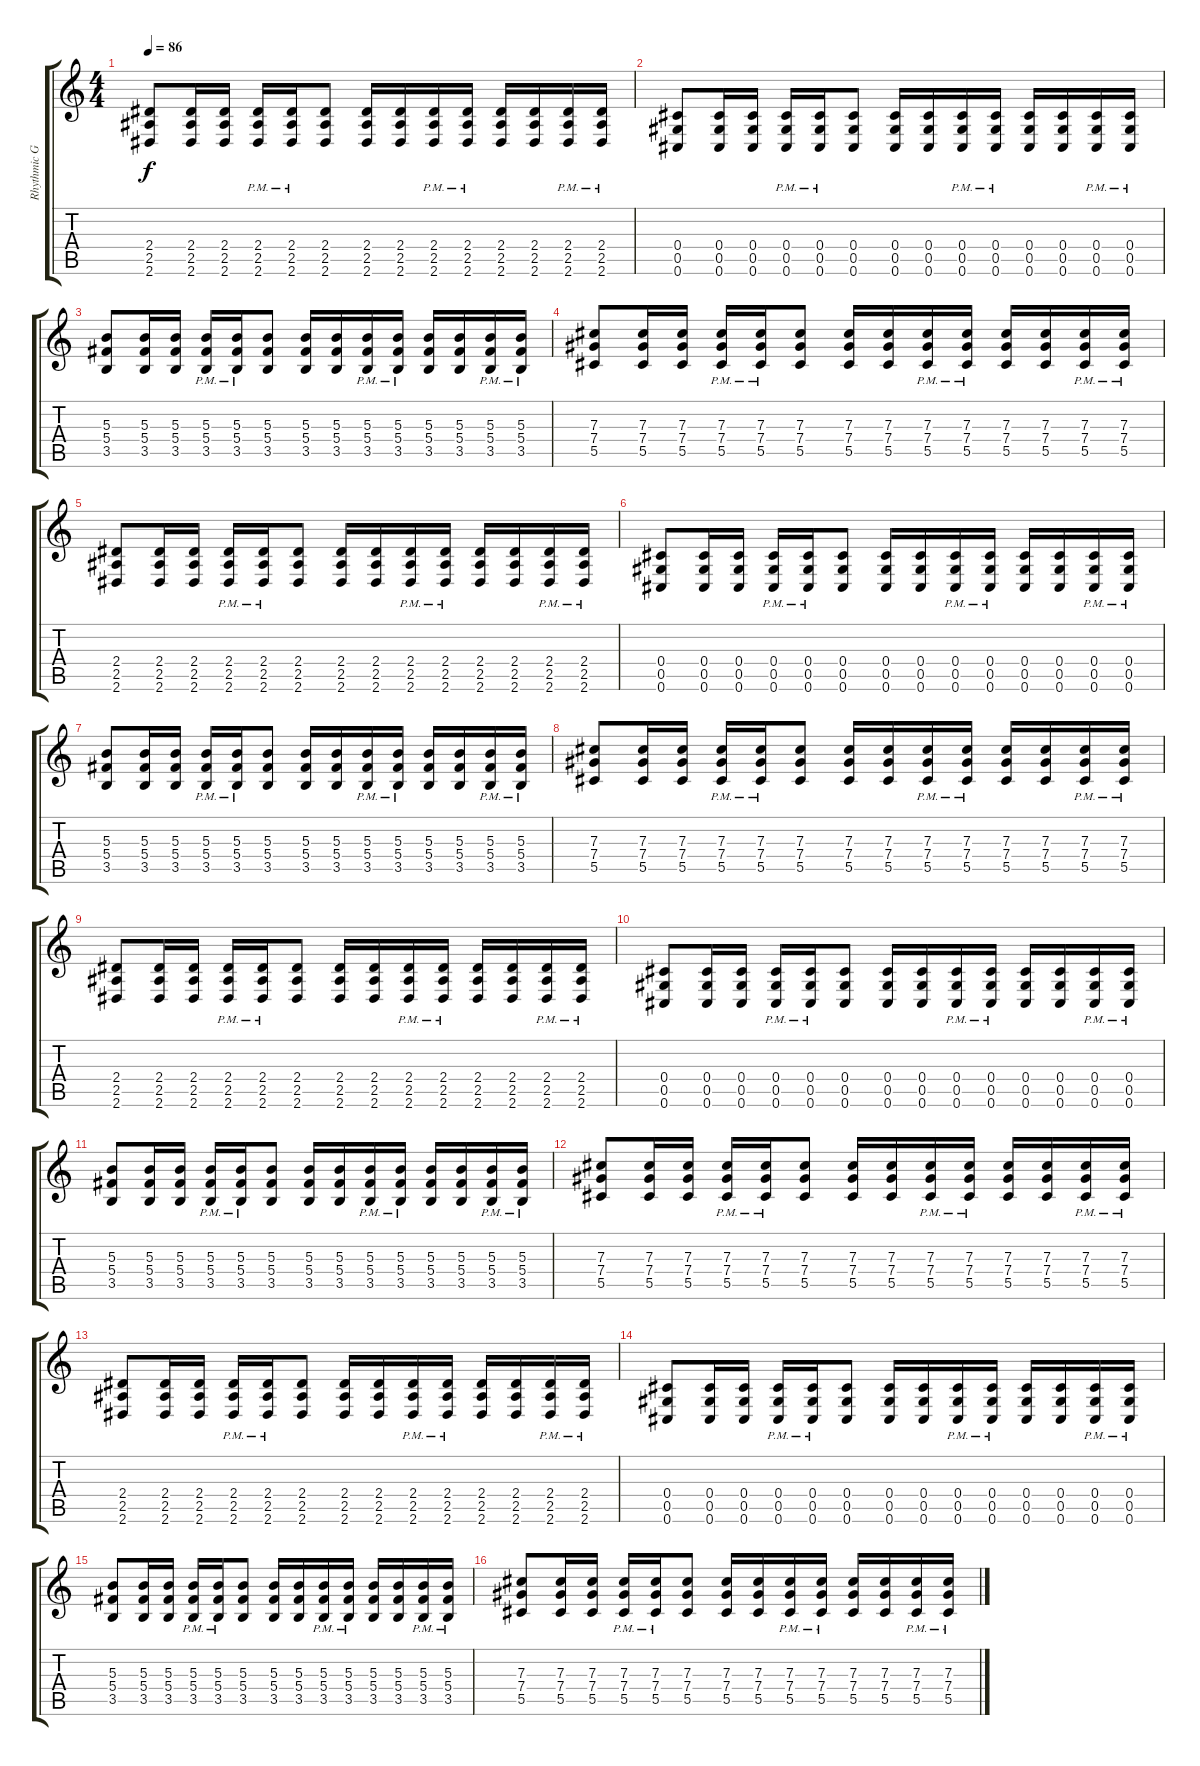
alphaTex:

\track ("Rhythmic Guitar" "Rhythmic G") {instrument distortionguitar}
\staff {score tabs}
\tuning (Eb4 Bb3 Gb3 Db3 Ab2 Db2) {hide}
\ts (4 4)
\tempo 86
\clef g2
\ks c
(2.4 2.5 2.6).8{dy f} (2.4 2.5 2.6).16 (2.4 2.5 2.6).16 (2.4{pm} 2.5{pm} 2.6{pm}).16 (2.4{pm} 2.5{pm} 2.6{pm}).16 (2.4 2.5 2.6).8 (2.4 2.5 2.6).16 (2.4 2.5 2.6).16 (2.4{pm} 2.5{pm} 2.6{pm}).16 (2.4{pm} 2.5{pm} 2.6{pm}).16 (2.4 2.5 2.6).16 (2.4 2.5 2.6).16 (2.4{pm} 2.5{pm} 2.6{pm}).16 (2.4{pm} 2.5{pm} 2.6{pm}).16 |
(0.4 0.5 0.6).8 (0.4 0.5 0.6).16 (0.4 0.5 0.6).16 (0.4{pm} 0.5{pm} 0.6{pm}).16 (0.4{pm} 0.5{pm} 0.6{pm}).16 (0.4 0.5 0.6).8 (0.4 0.5 0.6).16 (0.4 0.5 0.6).16 (0.4{pm} 0.5{pm} 0.6{pm}).16 (0.4{pm} 0.5{pm} 0.6{pm}).16 (0.4 0.5 0.6).16 (0.4 0.5 0.6).16 (0.4{pm} 0.5{pm} 0.6{pm}).16 (0.4{pm} 0.5{pm} 0.6{pm}).16 |
(5.3 5.4 3.5).8 (5.3 5.4 3.5).16 (5.3 5.4 3.5).16 (5.3{pm} 5.4{pm} 3.5{pm}).16 (5.3{pm} 5.4{pm} 3.5{pm}).16 (5.3 5.4 3.5).8 (5.3 5.4 3.5).16 (5.3 5.4 3.5).16 (5.3{pm} 5.4{pm} 3.5{pm}).16 (5.3{pm} 5.4{pm} 3.5{pm}).16 (5.3 5.4 3.5).16 (5.3 5.4 3.5).16 (5.3{pm} 5.4{pm} 3.5{pm}).16 (5.3{pm} 5.4{pm} 3.5{pm}).16 |
(7.3 7.4 5.5).8 (7.3 7.4 5.5).16 (7.3 7.4 5.5).16 (7.3{pm} 7.4{pm} 5.5{pm}).16 (7.3{pm} 7.4{pm} 5.5{pm}).16 (7.3 7.4 5.5).8 (7.3 7.4 5.5).16 (7.3 7.4 5.5).16 (7.3{pm} 7.4{pm} 5.5{pm}).16 (7.3{pm} 7.4{pm} 5.5{pm}).16 (7.3 7.4 5.5).16 (7.3 7.4 5.5).16 (7.3{pm} 7.4{pm} 5.5{pm}).16 (7.3{pm} 7.4{pm} 5.5{pm}).16 |
(2.4 2.5 2.6).8 (2.4 2.5 2.6).16 (2.4 2.5 2.6).16 (2.4{pm} 2.5{pm} 2.6{pm}).16 (2.4{pm} 2.5{pm} 2.6{pm}).16 (2.4 2.5 2.6).8 (2.4 2.5 2.6).16 (2.4 2.5 2.6).16 (2.4{pm} 2.5{pm} 2.6{pm}).16 (2.4{pm} 2.5{pm} 2.6{pm}).16 (2.4 2.5 2.6).16 (2.4 2.5 2.6).16 (2.4{pm} 2.5{pm} 2.6{pm}).16 (2.4{pm} 2.5{pm} 2.6{pm}).16 |
(0.4 0.5 0.6).8 (0.4 0.5 0.6).16 (0.4 0.5 0.6).16 (0.4{pm} 0.5{pm} 0.6{pm}).16 (0.4{pm} 0.5{pm} 0.6{pm}).16 (0.4 0.5 0.6).8 (0.4 0.5 0.6).16 (0.4 0.5 0.6).16 (0.4{pm} 0.5{pm} 0.6{pm}).16 (0.4{pm} 0.5{pm} 0.6{pm}).16 (0.4 0.5 0.6).16 (0.4 0.5 0.6).16 (0.4{pm} 0.5{pm} 0.6{pm}).16 (0.4{pm} 0.5{pm} 0.6{pm}).16 |
(5.3 5.4 3.5).8 (5.3 5.4 3.5).16 (5.3 5.4 3.5).16 (5.3{pm} 5.4{pm} 3.5{pm}).16 (5.3{pm} 5.4{pm} 3.5{pm}).16 (5.3 5.4 3.5).8 (5.3 5.4 3.5).16 (5.3 5.4 3.5).16 (5.3{pm} 5.4{pm} 3.5{pm}).16 (5.3{pm} 5.4{pm} 3.5{pm}).16 (5.3 5.4 3.5).16 (5.3 5.4 3.5).16 (5.3{pm} 5.4{pm} 3.5{pm}).16 (5.3{pm} 5.4{pm} 3.5{pm}).16 |
(7.3 7.4 5.5).8 (7.3 7.4 5.5).16 (7.3 7.4 5.5).16 (7.3{pm} 7.4{pm} 5.5{pm}).16 (7.3{pm} 7.4{pm} 5.5{pm}).16 (7.3 7.4 5.5).8 (7.3 7.4 5.5).16 (7.3 7.4 5.5).16 (7.3{pm} 7.4{pm} 5.5{pm}).16 (7.3{pm} 7.4{pm} 5.5{pm}).16 (7.3 7.4 5.5).16 (7.3 7.4 5.5).16 (7.3{pm} 7.4{pm} 5.5{pm}).16 (7.3{pm} 7.4{pm} 5.5{pm}).16 |
(2.4 2.5 2.6).8 (2.4 2.5 2.6).16 (2.4 2.5 2.6).16 (2.4{pm} 2.5{pm} 2.6{pm}).16 (2.4{pm} 2.5{pm} 2.6{pm}).16 (2.4 2.5 2.6).8 (2.4 2.5 2.6).16 (2.4 2.5 2.6).16 (2.4{pm} 2.5{pm} 2.6{pm}).16 (2.4{pm} 2.5{pm} 2.6{pm}).16 (2.4 2.5 2.6).16 (2.4 2.5 2.6).16 (2.4{pm} 2.5{pm} 2.6{pm}).16 (2.4{pm} 2.5{pm} 2.6{pm}).16 |
(0.4 0.5 0.6).8 (0.4 0.5 0.6).16 (0.4 0.5 0.6).16 (0.4{pm} 0.5{pm} 0.6{pm}).16 (0.4{pm} 0.5{pm} 0.6{pm}).16 (0.4 0.5 0.6).8 (0.4 0.5 0.6).16 (0.4 0.5 0.6).16 (0.4{pm} 0.5{pm} 0.6{pm}).16 (0.4{pm} 0.5{pm} 0.6{pm}).16 (0.4 0.5 0.6).16 (0.4 0.5 0.6).16 (0.4{pm} 0.5{pm} 0.6{pm}).16 (0.4{pm} 0.5{pm} 0.6{pm}).16 |
(5.3 5.4 3.5).8 (5.3 5.4 3.5).16 (5.3 5.4 3.5).16 (5.3{pm} 5.4{pm} 3.5{pm}).16 (5.3{pm} 5.4{pm} 3.5{pm}).16 (5.3 5.4 3.5).8 (5.3 5.4 3.5).16 (5.3 5.4 3.5).16 (5.3{pm} 5.4{pm} 3.5{pm}).16 (5.3{pm} 5.4{pm} 3.5{pm}).16 (5.3 5.4 3.5).16 (5.3 5.4 3.5).16 (5.3{pm} 5.4{pm} 3.5{pm}).16 (5.3{pm} 5.4{pm} 3.5{pm}).16 |
(7.3 7.4 5.5).8 (7.3 7.4 5.5).16 (7.3 7.4 5.5).16 (7.3{pm} 7.4{pm} 5.5{pm}).16 (7.3{pm} 7.4{pm} 5.5{pm}).16 (7.3 7.4 5.5).8 (7.3 7.4 5.5).16 (7.3 7.4 5.5).16 (7.3{pm} 7.4{pm} 5.5{pm}).16 (7.3{pm} 7.4{pm} 5.5{pm}).16 (7.3 7.4 5.5).16 (7.3 7.4 5.5).16 (7.3{pm} 7.4{pm} 5.5{pm}).16 (7.3{pm} 7.4{pm} 5.5{pm}).16 |
(2.4 2.5 2.6).8 (2.4 2.5 2.6).16 (2.4 2.5 2.6).16 (2.4{pm} 2.5{pm} 2.6{pm}).16 (2.4{pm} 2.5{pm} 2.6{pm}).16 (2.4 2.5 2.6).8 (2.4 2.5 2.6).16 (2.4 2.5 2.6).16 (2.4{pm} 2.5{pm} 2.6{pm}).16 (2.4{pm} 2.5{pm} 2.6{pm}).16 (2.4 2.5 2.6).16 (2.4 2.5 2.6).16 (2.4{pm} 2.5{pm} 2.6{pm}).16 (2.4{pm} 2.5{pm} 2.6{pm}).16 |
(0.4 0.5 0.6).8 (0.4 0.5 0.6).16 (0.4 0.5 0.6).16 (0.4{pm} 0.5{pm} 0.6{pm}).16 (0.4{pm} 0.5{pm} 0.6{pm}).16 (0.4 0.5 0.6).8 (0.4 0.5 0.6).16 (0.4 0.5 0.6).16 (0.4{pm} 0.5{pm} 0.6{pm}).16 (0.4{pm} 0.5{pm} 0.6{pm}).16 (0.4 0.5 0.6).16 (0.4 0.5 0.6).16 (0.4{pm} 0.5{pm} 0.6{pm}).16 (0.4{pm} 0.5{pm} 0.6{pm}).16 |
(5.3 5.4 3.5).8 (5.3 5.4 3.5).16 (5.3 5.4 3.5).16 (5.3{pm} 5.4{pm} 3.5{pm}).16 (5.3{pm} 5.4{pm} 3.5{pm}).16 (5.3 5.4 3.5).8 (5.3 5.4 3.5).16 (5.3 5.4 3.5).16 (5.3{pm} 5.4{pm} 3.5{pm}).16 (5.3{pm} 5.4{pm} 3.5{pm}).16 (5.3 5.4 3.5).16 (5.3 5.4 3.5).16 (5.3{pm} 5.4{pm} 3.5{pm}).16 (5.3{pm} 5.4{pm} 3.5{pm}).16 |
(7.3 7.4 5.5).8 (7.3 7.4 5.5).16 (7.3 7.4 5.5).16 (7.3{pm} 7.4{pm} 5.5{pm}).16 (7.3{pm} 7.4{pm} 5.5{pm}).16 (7.3 7.4 5.5).8 (7.3 7.4 5.5).16 (7.3 7.4 5.5).16 (7.3{pm} 7.4{pm} 5.5{pm}).16 (7.3{pm} 7.4{pm} 5.5{pm}).16 (7.3 7.4 5.5).16 (7.3 7.4 5.5).16 (7.3{pm} 7.4{pm} 5.5{pm}).16 (7.3{pm} 7.4{pm} 5.5{pm}).16
